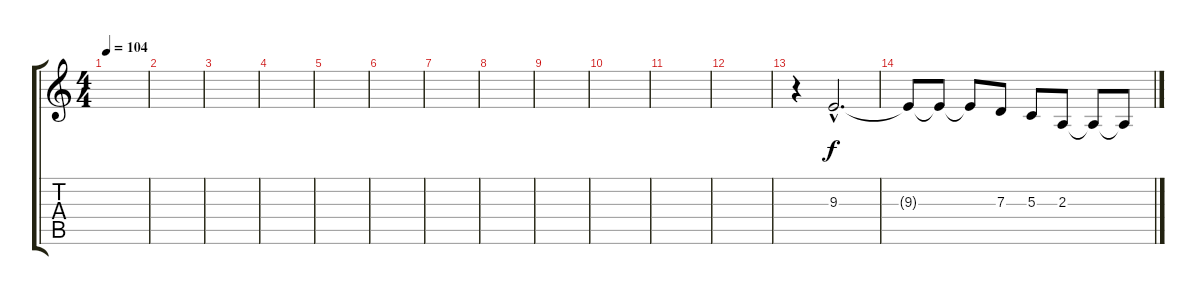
\track "" {instrument voiceoohs}
\staff {score tabs}
\tuning (E4 B3 G3 D3 A2 E2) {hide}
\ts (4 4)
\tempo 104
\clef g2
\ks c
|
|
|
|
|
|
|
|
|
|
|
|
r.4 9.3{hac}.2{d} |
9.3{t}.8 9.3{t}.8 9.3{t}.8 7.3.8 5.3.8 2.3.8 2.3{t}.8 2.3{t}.8
